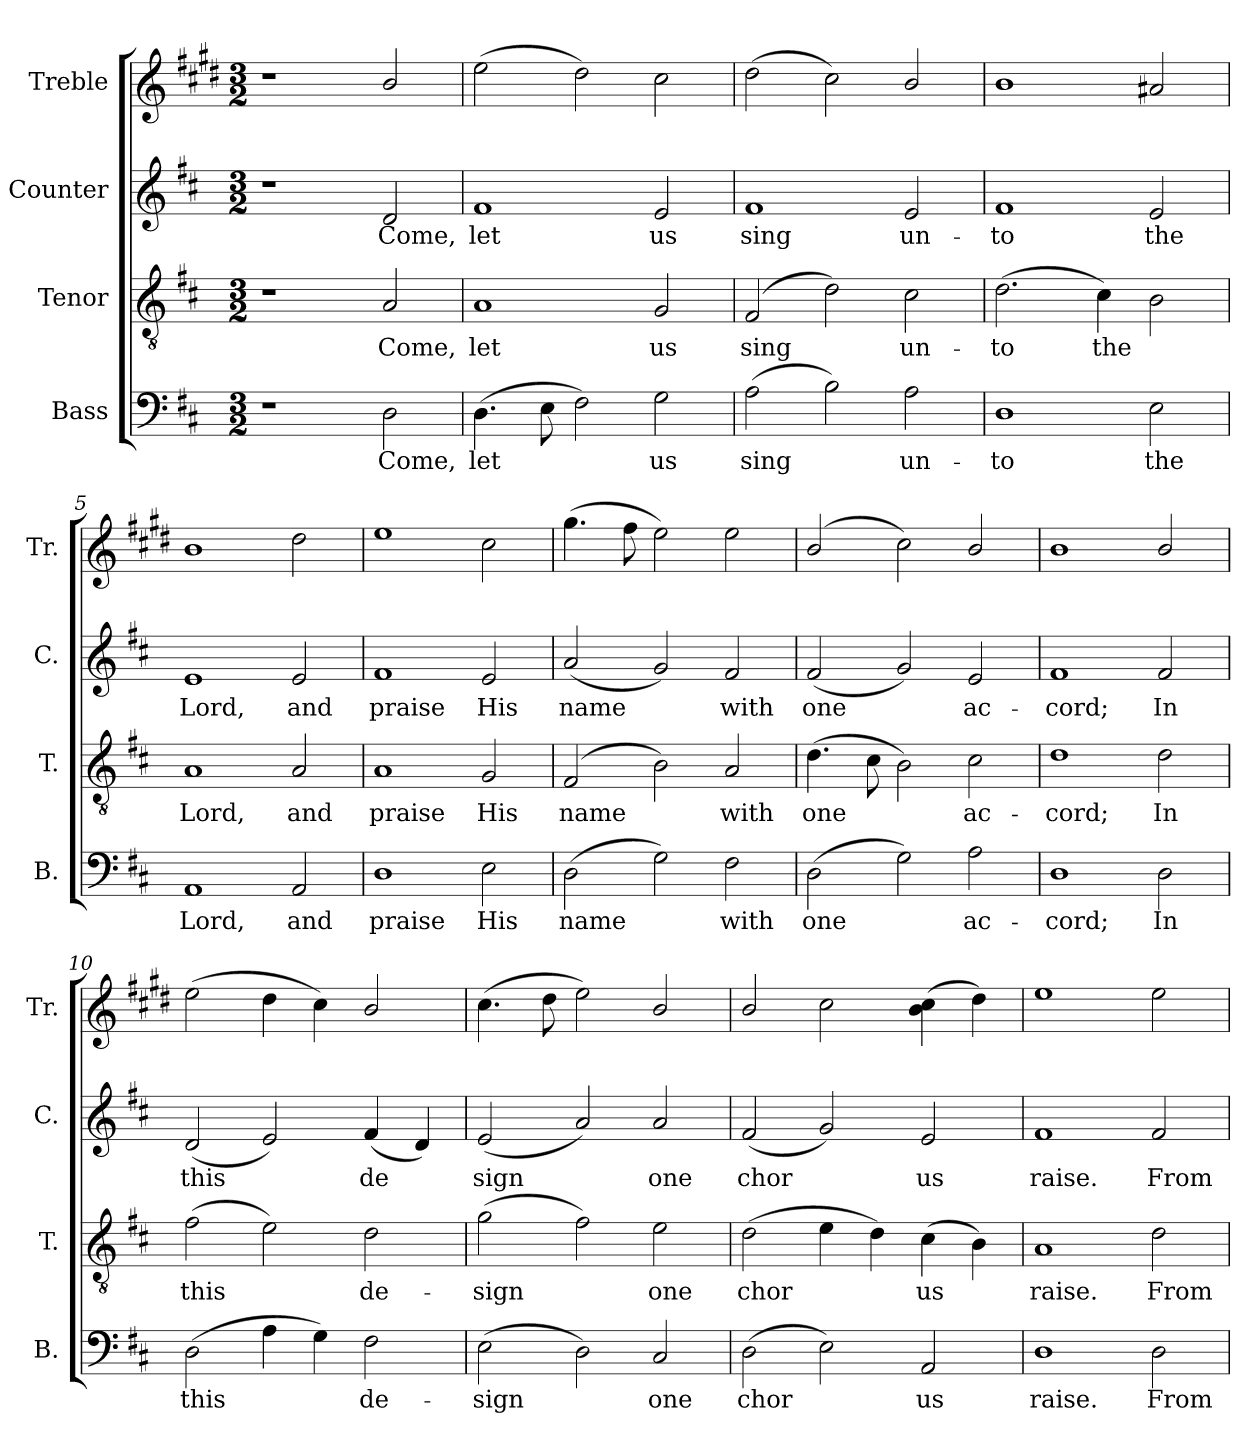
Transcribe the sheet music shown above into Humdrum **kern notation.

**kern	**text	**kern	**text	**kern	**text	**kern
*part4	*part4	*part3	*part3	*part2	*part2	*part1
*staff4	*staff4	*staff3	*staff3	*staff2	*staff2	*staff1
*I"Bass	*	*I"Tenor	*	*I"Counter	*	*I"Treble
*I'B.	*	*I'T.	*	*I'C.	*	*I'Tr.
!!LO:PB:g=z
*stria5	*	*stria5	*	*stria5	*	*stria5
*clefF4	*	*clefGv2	*	*clefG2	*	*clefG2
*	*	*	*	*	*	*ITrd1c2
*k[f#c#]	*	*k[f#c#]	*	*k[f#c#]	*	*k[f#c#]
*D:	*	*D:	*	*D:	*	*D:
*M3/2	*	*M3/2	*	*M3/2	*	*M3/2
=1	=1	=1	=1	=1	=1	=1
1r	.	1r	.	1r	.	1r
!	!LO:LY:a:cj	!	!LO:LY:a:cj	!	!LO:LY:b:cj	!
2D<\	Come,	2A/	Come,	2d/	Come,	2a/
=2	=2	=2	=2	=2	=2	=2
!	!LO:LY:a:cj	!	!LO:LY:a:cj	!	!LO:LY:b:cj	!
(>4.D\	let	1A	let	1f#	let	(>2dd\
!	!LO:LY:a:cj	!	!	!	!	!
8E\	.	.	.	.	.	.
!	!LO:LY:a:cj	!	!	!	!	!
2F#\)	.	.	.	.	.	2cc#\)
!	!LO:LY:a:cj	!	!LO:LY:a:cj	!	!LO:LY:b:cj	!
2G\	us	2G/	us	2e/	us	2b\
=3	=3	=3	=3	=3	=3	=3
!	!LO:LY:a:cj	!	!LO:LY:a:cj	!	!LO:LY:b:cj	!
(>2A\	sing	(>2F#/	sing	1f#	sing	(>2cc#\
!	!LO:LY:a:cj	!	!LO:LY:a:cj	!	!	!
2B\)	.	2d\)	.	.	.	2b\)
!	!LO:LY:a:cj	!	!LO:LY:a:cj	!	!LO:LY:b:cj	!
2A\	un-	2c#\	un-	2e/	un-	2a/
=4	=4	=4	=4	=4	=4	=4
!	!LO:LY:a:cj	!	!LO:LY:a:cj	!	!LO:LY:b:cj	!
1D	-to	(>2.d\	-to	1f#	-to	1a
!	!	!	!LO:LY:a:cj	!	!	!
.	.	4c#\)	the	.	.	.
!	!LO:LY:a:cj	!	!LO:LY:a:cj	!	!LO:LY:b:cj	!
2E\	the	2B\	.	2e/	the	2g#X>/
=5	=5	=5	=5	=5	=5	=5
!	!LO:LY:a:cj	!	!LO:LY:a:cj	!	!LO:LY:b:cj	!
1AA	Lord,	1A	Lord,	1e	Lord,	1a
!	!LO:LY:a:cj	!	!LO:LY:a:cj	!	!LO:LY:b:cj	!
2AA/	and	2A/	and	2e/	and	2cc#\
=6	=6	=6	=6	=6	=6	=6
!	!LO:LY:a:cj	!	!LO:LY:a:cj	!	!LO:LY:b:cj	!
1D	praise	1A	praise	1f#	praise	1dd
!	!LO:LY:a:cj	!	!LO:LY:a:cj	!	!LO:LY:b:cj	!
2E\	His	2G/	His	2e/	His	2b\
=7	=7	=7	=7	=7	=7	=7
!	!LO:LY:a:cj	!	!LO:LY:a:cj	!	!LO:LY:b:cj	!
(>2D\	name	(>2F#/	name	(<2a/	name	(>4.ff#\
.	.	.	.	.	.	8ee\
!	!LO:LY:a:cj	!	!LO:LY:a:cj	!	!LO:LY:b:cj	!
2G\)	.	2B\)	.	2g/)	.	2dd\)
!	!LO:LY:a:cj	!	!LO:LY:a:cj	!	!LO:LY:b:cj	!
2F#\	with	2A/	with	2f#/	with	2dd\
=8	=8	=8	=8	=8	=8	=8
!	!LO:LY:a:cj	!	!LO:LY:a:cj	!	!LO:LY:b:cj	!
(>2D\	one	(>4.d\	one	(<2f#/	one	(>2a/
!	!	!	!LO:LY:a:cj	!	!	!
.	.	8c#\	.	.	.	.
!	!LO:LY:a:cj	!	!LO:LY:a:cj	!	!LO:LY:b:cj	!
2G\)	.	2B\)	.	2g/)	.	2b\)
!	!LO:LY:a:cj	!	!LO:LY:a:cj	!	!LO:LY:b:cj	!
2A\	ac-	2c#\	ac-	2e/	ac-	2a/
!!LO:LB:g=z
=9	=9	=9	=9	=9	=9	=9
!	!LO:LY:a:cj	!	!LO:LY:a:cj	!	!LO:LY:b:cj	!
1D	-cord;	1d	-cord;	1f#	-cord;	1a
!	!LO:LY:a:cj	!	!LO:LY:a:cj	!	!LO:LY:b:cj	!
2D\	In	2d\	In	2f#/	In	2a>/
=10	=10	=10	=10	=10	=10	=10
!	!LO:LY:a:cj	!	!LO:LY:a:cj	!	!LO:LY:b:cj	!
(>2D\	this	(>2f#\	this	(<2d/	this	(>2dd\
!	!LO:LY:a:cj	!	!LO:LY:a:cj	!	!LO:LY:b:cj	!
4A\	.	2e\)	.	2e/)	.	4cc#\
!	!LO:LY:a:cj	!	!	!	!	!
4G\)	.	.	.	.	.	4b\)
!	!LO:LY:a:cj	!	!LO:LY:a:cj	!	!LO:LY:b:cj	!
2F#\	de-	2d\	de-	(<4f#/	de-	2a/
!	!	!	!	!	!LO:LY:b:cj	!
.	.	.	.	4d/)	--	.
=11	=11	=11	=11	=11	=11	=11
!	!LO:LY:a:cj	!	!LO:LY:a:cj	!	!LO:LY:b:cj	!
(>2E\	-sign	(>2g\	-sign	(<2e/	-sign	(>4.b\
.	.	.	.	.	.	8cc#\
!	!LO:LY:a:cj	!	!LO:LY:a:cj	!	!LO:LY:b:cj	!
2D\)	.	2f#\)	.	2a/)	.	2dd\)
!	!LO:LY:a:cj	!	!LO:LY:a:cj	!	!LO:LY:b:cj	!
2C#/	one	2e\	one	2a/	one	2a/
=12	=12	=12	=12	=12	=12	=12
!	!LO:LY:a:cj	!	!LO:LY:a:cj	!	!LO:LY:b:cj	!
(>2D\	chor-	(>2d\	chor-	(<2f#/	chor-	2a/
!	!LO:LY:a:cj	!	!LO:LY:a:cj	!	!LO:LY:b:cj	!
2E\)	--	4e\	--	2g/)	--	2b\
!	!	!	!LO:LY:a:cj	!	!	!
.	.	4d\)	--	.	.	.
!	!LO:LY:a:cj	!	!LO:LY:a:cj	!	!LO:LY:b:cj	!
2AA/	-us	(>4c#\	-us	2e/	-us	(>4a\> 4b\>
!	!	!	!LO:LY:a:cj	!	!	!
.	.	4B\)	.	.	.	4cc#\)
=13	=13	=13	=13	=13	=13	=13
!	!LO:LY:a:cj	!	!LO:LY:a:cj	!	!LO:LY:b:cj	!
1D	raise.	1A	raise.	1f#	raise.	1dd
!	!LO:LY:a:cj	!	!LO:LY:a:cj	!	!LO:LY:b:cj	!
2D\	From	2d\	From	2f#/	From	2dd\
=	=	=	=	=	=	=
*-	*-	*-	*-	*-	*-	*-
